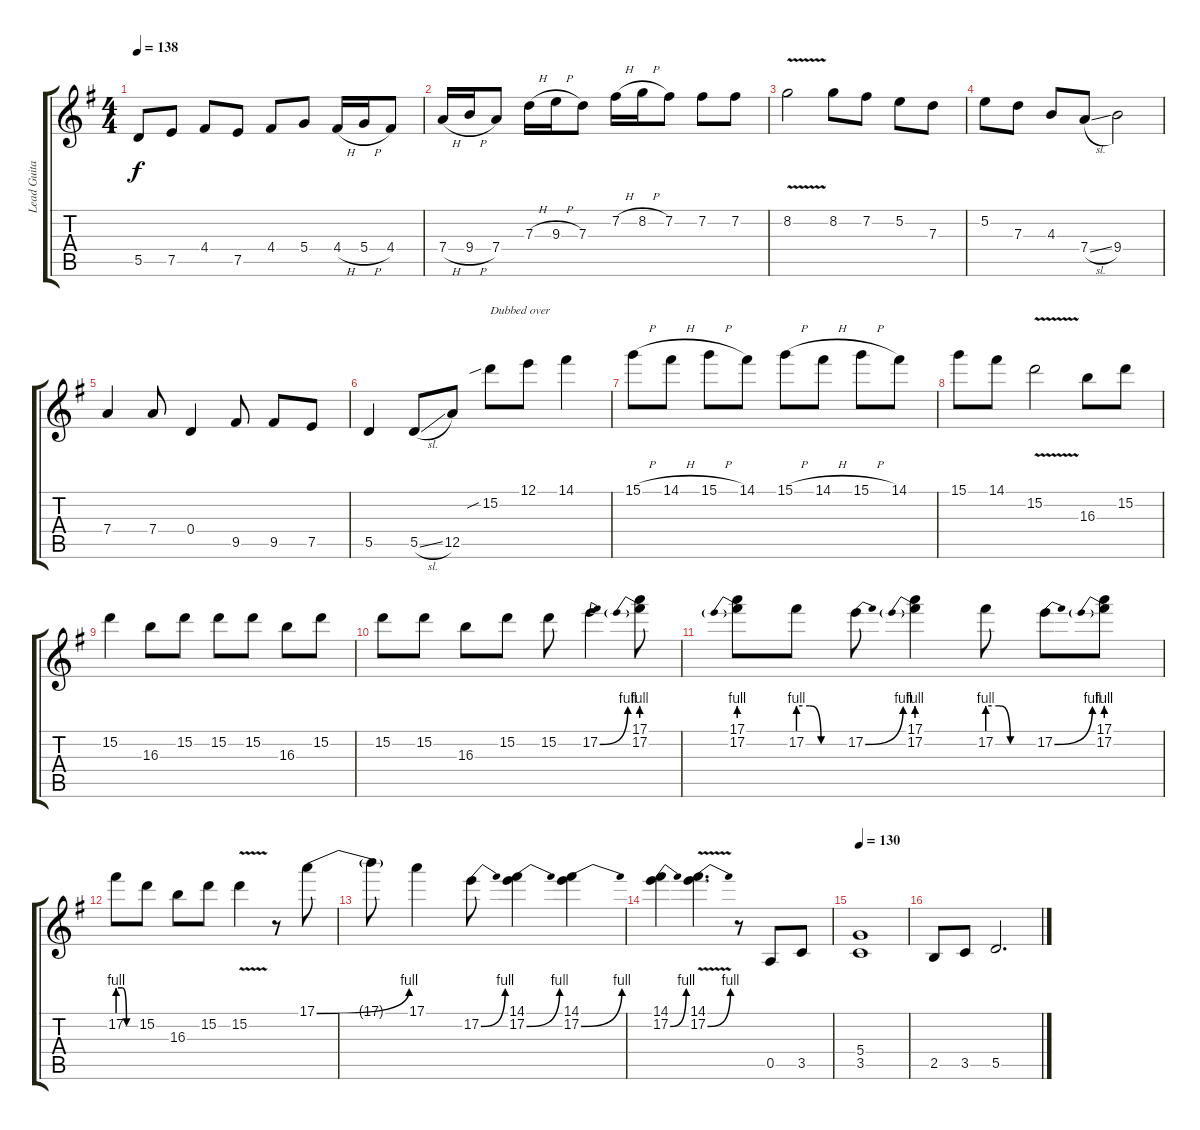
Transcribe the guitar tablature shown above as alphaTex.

\track ("Lead Guitar" "Lead Guita") {instrument overdrivenguitar}
\staff {score tabs}
\tuning (E4 B3 G3 D3 A2 E2) {hide}
\ts (4 4)
\tempo 138
\clef g2
\ks g
5.5.8{dy f} 7.5.8 4.4.8 7.5.8 4.4.8 5.4.8 4.4{h}.16 5.4{h}.16 4.4.8 |
7.4{h}.16 9.4{h}.16 7.4.8 7.3{h}.16 9.3{h}.16 7.3.8 7.2{h}.16 8.2{h}.16 7.2.8 7.2.8 7.2.8 |
8.2{v}.2 8.2.8 7.2.8 5.2.8 7.3.8 |
5.2.8 7.3.8 4.3.8 7.4{sl}.8 9.4.2 |
7.4.4 7.4.8 0.4.4 9.5.8 9.5.8 7.5.8 |
5.5.4 5.5{sl}.8 12.5.8 15.2{sib}.8{txt "Dubbed over"} 12.1.8 14.1.4 |
15.1{h}.8 14.1{h}.8 15.1{h}.8 14.1.8 15.1{h}.8 14.1{h}.8 15.1{h}.8 14.1.8 |
15.1.8 14.1.8 15.2{v}.2 16.3.8 15.2.8 |
15.2.4 16.3.8 15.2.8 15.2.8 15.2.8 16.3.8 15.2.8 |
15.2.8 15.2.8 16.3.8 15.2.8 15.2.8 17.2{be (bend 0 0 60 4)}.4 (17.1 17.2{be (prebend 0 4 60 4)}).8 |
(17.1 17.2{be (prebend 0 4 60 4)}).8 17.2{be (custom 0 4 15 4 30 0 60 0)}.8 17.2{be (bend 0 0 60 4)}.8 (17.1 17.2{be (prebend 0 4 60 4)}).4 17.2{be (custom 0 4 15 4 30 0 60 0)}.8 17.2{be (bend 0 0 60 4)}.8 (17.1 17.2{be (prebend 0 4 60 4)}).8 |
17.2{be (custom 0 4 15 4 30 0 60 0)}.8 15.2.8 16.3.8 15.2.8 15.2{v}.4 r.8 17.1{be (bend 0 0 60 4)}.8 |
17.1{t}.8 17.1.4 17.2{be (bend 0 0 60 4)}.8 (14.1 17.2{be (bend 0 0 60 4)}).4 (14.1 17.2{be (bend 0 0 60 4)}).4 |
(14.1 17.2{be (bend 0 0 60 4)}).4 (14.1 17.2{be (bend 0 0 60 4) v}).4{d} r.8 0.5.8 3.5.8 |
\tempo 130
(5.4 3.5).1 |
2.5.8 3.5.8 5.5.2{d}
